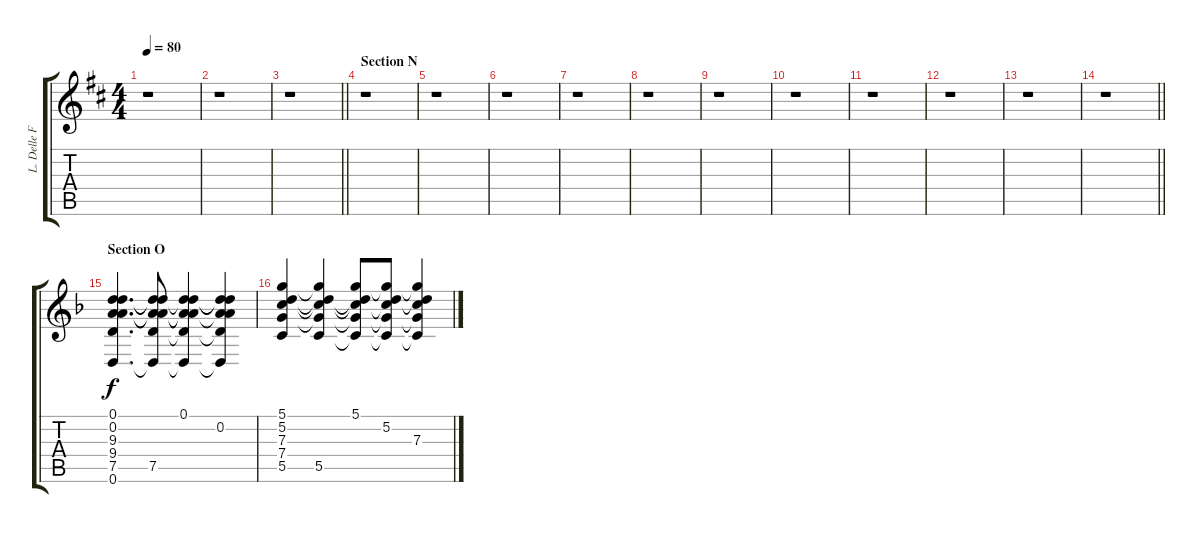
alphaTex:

\track ("L. Delle Fave (Dist. Guitar R)" "L. Delle F") {instrument overdrivenguitar}
\staff {score tabs}
\tuning (D4 A3 F3 C3 G2 D2) {hide}
\ts (4 4)
\tempo 80
\clef g2
\ks bminor
r.1{dy f} |
r.1 |
\barLineRight lightlight
r.1 |
\section ("" "Section N")
r.1 |
r.1 |
r.1 |
r.1 |
r.1 |
r.1 |
r.1 |
r.1 |
r.1 |
r.1 |
\barLineRight lightlight
r.1 |
\section ("" "Section O")
\ks dminor
(0.1 0.2 9.3 9.4 7.5 0.6).4{d volume 12} (0.1{t} 0.2{t} 9.3{t} 9.4{t} 7.5 0.6{t}).8 (0.1 0.2{t} 9.3{t} 9.4{t} 7.5{t} 0.6{t}).4 (0.1{t} 0.2 9.3{t} 9.4{t} 7.5{t} 0.6{t}).4 |
(5.1 5.2 7.3 7.4 5.5).4 (5.1{t} 5.2{t} 7.3{t} 7.4{t} 5.5).4 (5.1 5.2{t} 7.3{t} 7.4{t} 5.5{t}).8 (5.1{t} 5.2 7.3{t} 7.4{t} 5.5{t}).8 (5.1{t} 5.2{t} 7.3 7.4{t} 5.5{t}).4
